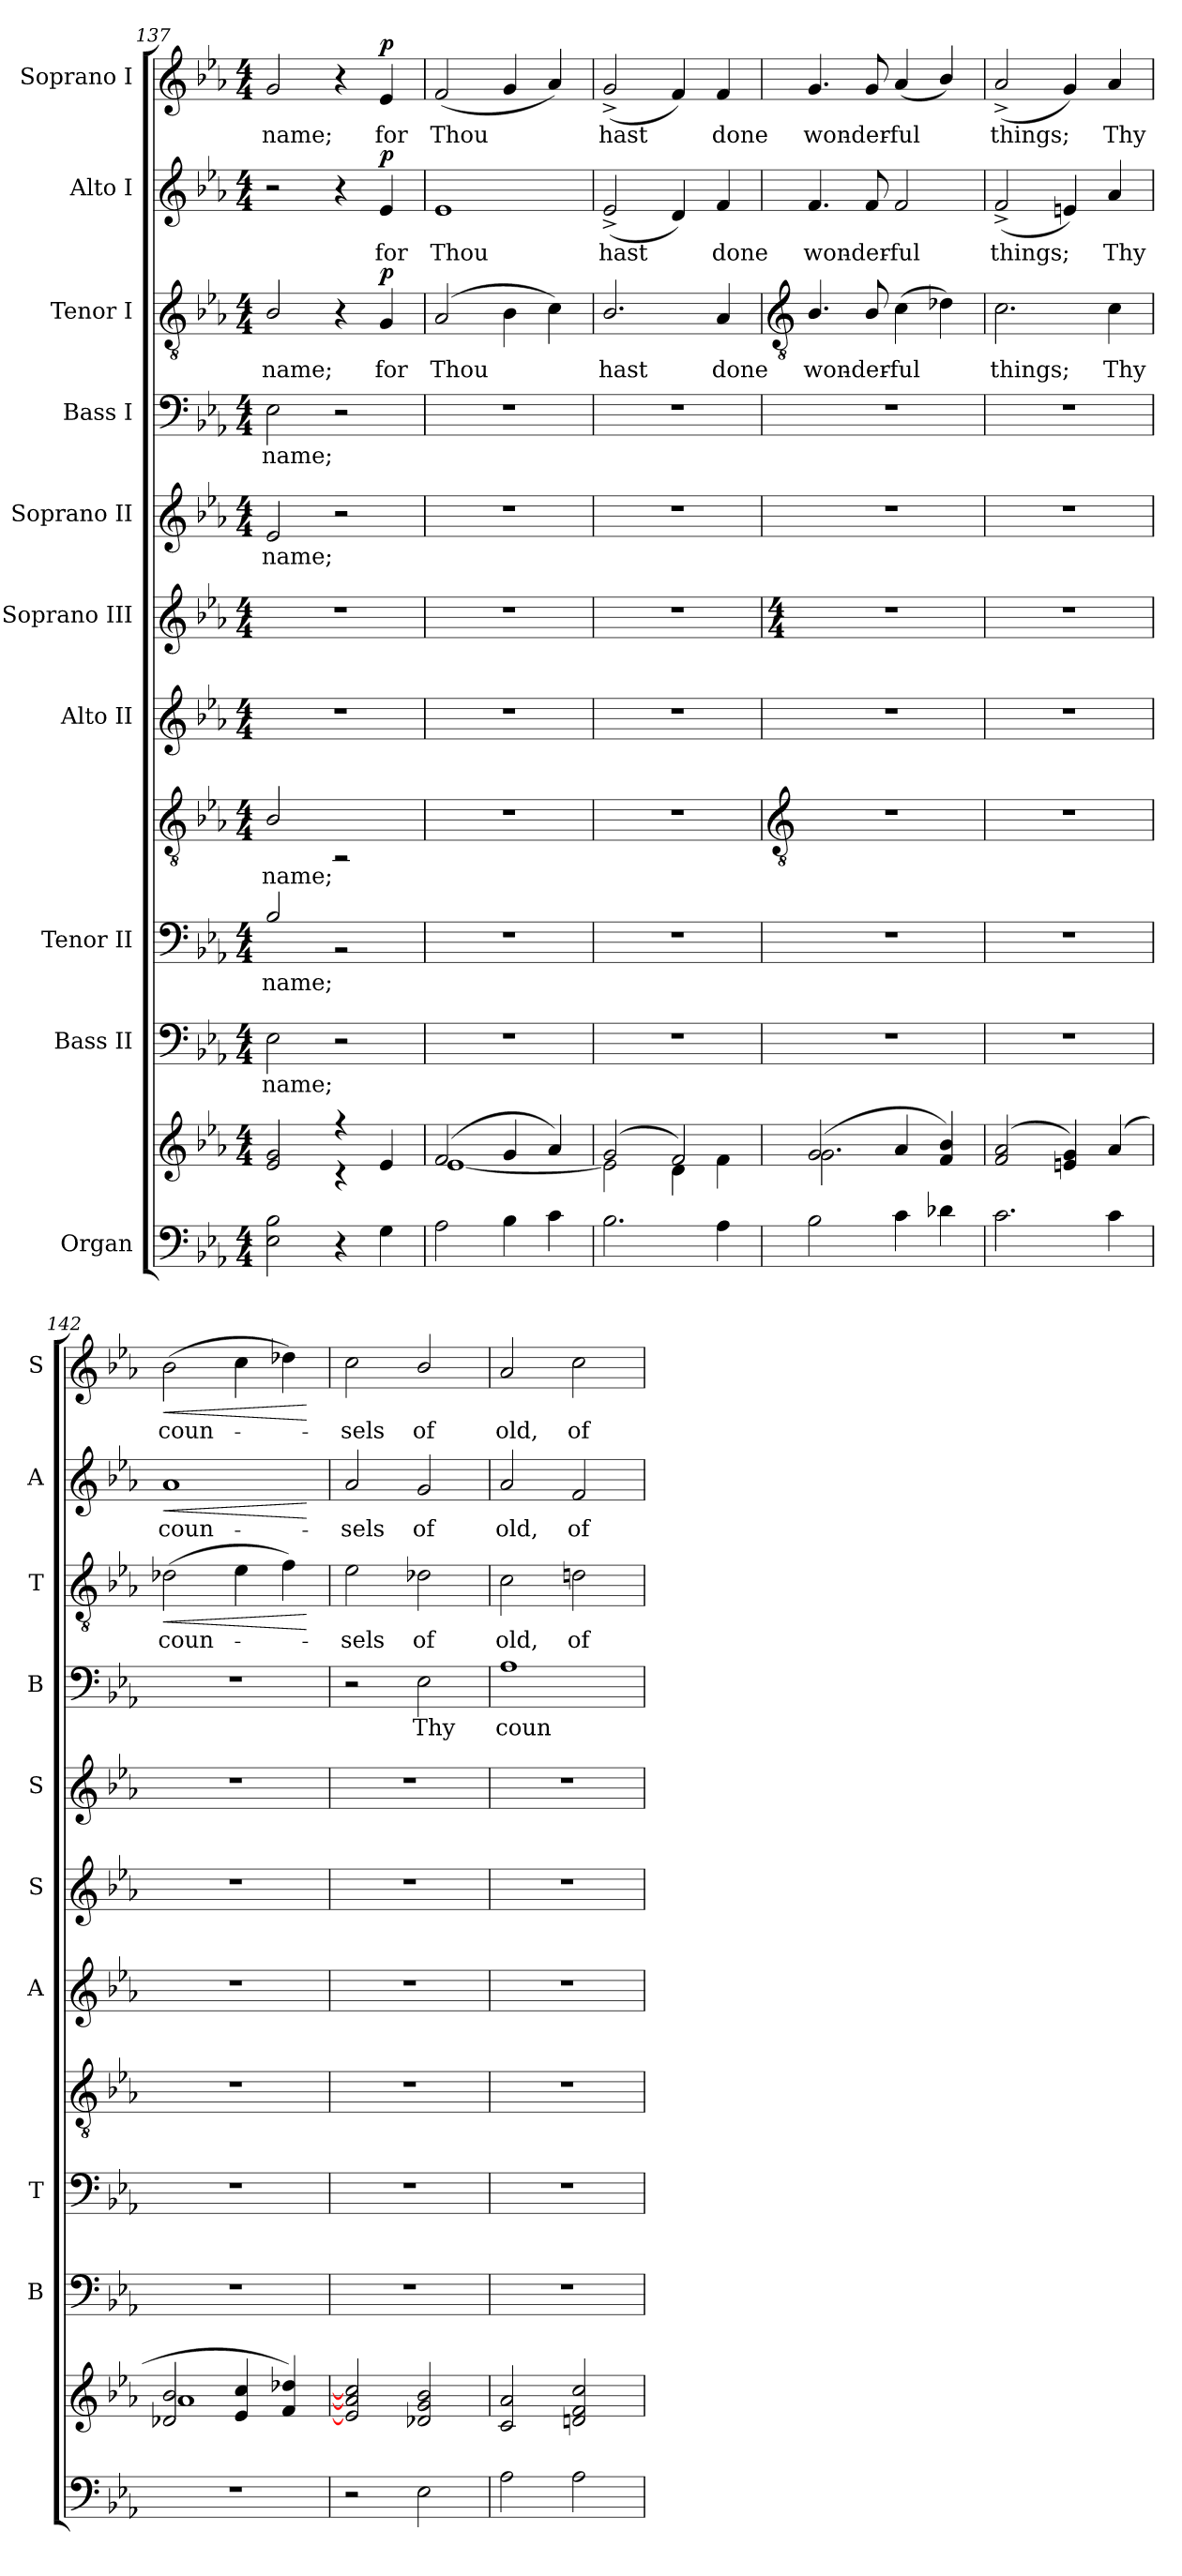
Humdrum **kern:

**kern	**kern	**kern	**text	**kern	**text	**kern	**text	**kern	**kern	**kern	**text	**kern	**text	**kern	**text	**dynam	**kern	**text	**dynam	**kern	**text	**dynam
*part10	*part10	*part9	*part9	*part8	*part8	*part8	*part8	*part7	*part6	*part5	*part5	*part4	*part4	*part3	*part3	*part3	*part2	*part2	*part2	*part1	*part1	*part1
*staff12	*staff11	*staff10	*staff10	*staff9	*staff9	*staff8	*staff8	*staff7	*staff6	*staff5	*staff5	*staff4	*staff4	*staff3	*staff3	*staff3	*staff2	*staff2	*staff2	*staff1	*staff1	*staff1
*I"Organ	*	*I"Bass II	*	*I"Tenor II	*	*	*	*I"Alto II	*I"Soprano III	*I"Soprano II	*	*I"Bass I	*	*I"Tenor I	*	*	*I"Alto I	*	*	*I"Soprano I	*	*
*	*	*I'B	*	*I'T	*	*	*	*I'A	*I'S	*I'S	*	*I'B	*	*I'T	*	*	*I'A	*	*	*I'S	*	*
*clefF4	*clefG2	*clefF4	*	*	*	*clefGv2	*	*clefG2	*clefG2	*clefG2	*	*clefF4	*	*clefGv2	*	*	*clefG2	*	*	*clefG2	*	*
*k[b-e-a-]	*k[b-e-a-]	*k[b-e-a-]	*	*k[b-e-a-]	*	*k[b-e-a-]	*	*k[b-e-a-]	*k[b-e-a-]	*k[b-e-a-]	*	*k[b-e-a-]	*	*k[b-e-a-]	*	*	*k[b-e-a-]	*	*	*k[b-e-a-]	*	*
*E-:	*E-:	*E-:	*	*E-:	*	*E-:	*	*E-:	*E-:	*E-:	*	*E-:	*	*E-:	*	*	*E-:	*	*	*E-:	*	*
*M4/4	*M4/4	*M4/4	*	*M4/4	*	*M4/4	*	*M4/4	*M4/4	*M4/4	*	*M4/4	*	*M4/4	*	*	*M4/4	*	*	*M4/4	*	*
=137	=137	=137	=137	=137	=137	=137	=137	=137	=137	=137	=137	=137	=137	=137	=137	=137	=137	=137	=137	=137	=137	=137
*	*^	*	*	*	*	*	*	*	*	*	*	*	*	*	*	*	*	*	*	*	*	*
!	!	!	!	!LO:LY:b	!	!LO:LY:b	!	!LO:LY:b	!	!	!	!LO:LY:b	!	!LO:LY:b	!	!LO:LY:b	!	!	!	!	!	!LO:LY:b	!
2E- 2B-	2e-/ 2g/	2ryy	2E-	name;	2B-/	name;	2B-/	name;	1r	1r	2e-	name;	2E-	name;	2B-/	name;	.	2r	.	.	2g	name;	.
4r	4r	4r	2r	.	2rBB	.	2rBB	.	.	.	2r	.	2r	.	4r	.	.	4r	.	.	4r	.	.
!	!	!	!	!	!	!	!	!	!	!	!	!	!	!	!	!LO:LY:b	!LO:DY:b	!	!LO:LY:b	!LO:DY:b	!	!LO:LY:b	!LO:DY:b
4G	4e-/	4ryy	.	.	.	.	.	.	.	.	.	.	.	.	4G	for	p	4e-	for	p	4e-	for	p
=138	=138	=138	=138	=138	=138	=138	=138	=138	=138	=138	=138	=138	=138	=138	=138	=138	=138	=138	=138	=138	=138	=138	=138
!	!	!	!	!	!	!	!	!	!	!	!	!	!	!	!	!LO:LY:b	!	!	!LO:LY:b	!	!	!LO:LY:b	!
2A-	(>2f/	[1e-\	1r	.	1r	.	1r	.	1r	1r	1r	.	1r	.	(>2A-	Thou	.	1e-	Thou	.	(<2f	Thou	.
4B-	4g/	.	.	.	.	.	.	.	.	.	.	.	.	.	4B-	.	.	.	.	.	4g	.	.
4c	4a-/)	.	.	.	.	.	.	.	.	.	.	.	.	.	4c)	.	.	.	.	.	4a-)	.	.
=139	=139	=139	=139	=139	=139	=139	=139	=139	=139	=139	=139	=139	=139	=139	=139	=139	=139	=139	=139	=139	=139	=139	=139
!	!	!	!	!	!	!	!	!	!	!	!	!	!	!	!	!LO:LY:b	!	!	!LO:LY:b	!	!	!LO:LY:b	!
2.B-\	(>2g/	2e-\]	1r	.	1r	.	1r	.	1r	1r	1r	.	1r	.	2.B-/	hast	.	(<2e-^	hast	.	(<2g^	hast	.
.	2f/)	4d\	.	.	.	.	.	.	.	.	.	.	.	.	.	.	.	4d)	.	.	4f)	.	.
!	!	!	!	!	!	!	!	!	!	!	!	!	!	!	!	!LO:LY:b	!	!	!LO:LY:b	!	!	!LO:LY:b	!
4A-\	.	4f\	.	.	.	.	.	.	.	.	.	.	.	.	4A-	done	.	4f	done	.	4f	done	.
!!LO:LB:g=z
=140	=140	=140	=140	=140	=140	=140	=140	=140	=140	=140	=140	=140	=140	=140	=140	=140	=140	=140	=140	=140	=140	=140	=140
*	*	*	*	*	*	*	*clefGv2	*	*	*	*	*	*	*	*clefGv2	*	*	*	*	*	*	*	*
*	*	*	*	*	*	*	*	*	*	*M4/4	*	*	*	*	*	*	*	*	*	*	*	*	*
!	!	!	!	!	!	!	!	!	!	!	!	!	!	!	!	!LO:LY:b	!	!	!LO:LY:b	!	!	!LO:LY:b	!
2B-\	(>2g/	2.g\	1r	.	1r	.	1r	.	1r	1r	1r	.	1r	.	4.B-/	won-	.	4.f	won-	.	4.g	won-	.
!	!	!	!	!	!	!	!	!	!	!	!	!	!	!	!	!LO:LY:b	!	!	!LO:LY:b	!	!	!LO:LY:b	!
.	.	.	.	.	.	.	.	.	.	.	.	.	.	.	8B-/	-der-	.	8f	-der-	.	8g	-der-	.
!	!	!	!	!	!	!	!	!	!	!	!	!	!	!	!	!LO:LY:b	!	!	!LO:LY:b	!	!	!LO:LY:b	!
4c\	4a-/	.	.	.	.	.	.	.	.	.	.	.	.	.	(>4c	-ful	.	2f	-ful	.	(<4a-	-ful	.
4d-X\	4f/ 4b-/)	4ryy	.	.	.	.	.	.	.	.	.	.	.	.	4d-X)	.	.	.	.	.	4b-/)	.	.
=141	=141	=141	=141	=141	=141	=141	=141	=141	=141	=141	=141	=141	=141	=141	=141	=141	=141	=141	=141	=141	=141	=141	=141
!	!	!	!	!	!	!	!	!	!	!	!	!	!	!	!	!LO:LY:b	!	!	!LO:LY:b	!	!	!LO:LY:b	!
2.c\	(>2f/ 2a-/	1ryy	1r	.	1r	.	1r	.	1r	1r	1r	.	1r	.	2.c	things;	.	(<2f^	things;	.	(<2a-^	things;	.
.	4en/ 4g/)	.	.	.	.	.	.	.	.	.	.	.	.	.	.	.	.	4en)	.	.	4g)	.	.
!	!	!	!	!	!	!	!	!	!	!	!	!	!	!	!	!LO:LY:b	!	!	!LO:LY:b	!	!	!LO:LY:b	!
4c\	(>4a-/	.	.	.	.	.	.	.	.	.	.	.	.	.	4c	Thy	.	4a-	Thy	.	4a-	Thy	.
=142	=142	=142	=142	=142	=142	=142	=142	=142	=142	=142	=142	=142	=142	=142	=142	=142	=142	=142	=142	=142	=142	=142	=142
!	!	!	!	!	!	!	!	!	!	!	!	!	!	!	!	!LO:LY:b	!LO:HP:b	!	!LO:LY:b	!LO:HP:b	!	!LO:LY:b	!LO:HP:b
1r	2d-X/ 2b-/	1a-\	1r	.	1r	.	1r	.	1r	1r	1r	.	1r	.	(>2d-X	coun-	<	1a-	coun-	<	(>2b-	coun-	<
.	4e-/ 4cc/	.	.	.	.	.	.	.	.	.	.	.	.	.	4e-	.	.	.	.	.	4cc	.	.
.	4f/ 4dd-X/)	.	.	.	.	.	.	.	.	.	.	.	.	.	4f)	.	.	.	.	.	4dd-X)	.	.
*	*v	*v	*	*	*	*	*	*	*	*	*	*	*	*	*	*	*	*	*	*	*	*	*
.	.	.	.	.	.	.	.	.	.	.	.	.	.	.	.	[	.	.	[	.	.	[
=143	=143	=143	=143	=143	=143	=143	=143	=143	=143	=143	=143	=143	=143	=143	=143	=143	=143	=143	=143	=143	=143	=143
*	*^	*	*	*	*	*	*	*	*	*	*	*	*	*	*	*	*	*	*	*	*	*
!	!	!	!	!	!	!	!	!	!	!	!	!	!	!	!	!LO:LY:b	!	!	!LO:LY:b	!	!	!LO:LY:b	!
2r	2e-/] 2a-/] 2cc/]	1ryy	1r	.	1r	.	1r	.	1r	1r	1r	.	2r	.	2e-	sels	.	2a-	-sels	.	2cc	sels	.
!	!	!	!	!	!	!	!	!	!	!	!	!	!	!LO:LY:b	!	!LO:LY:b	!	!	!LO:LY:b	!	!	!LO:LY:b	!
2E-	2d-X/ 2g/ 2b-/	.	.	.	.	.	.	.	.	.	.	.	2E-	Thy	2d-X	of	.	2g	of	.	2b-/	of	.
=144	=144	=144	=144	=144	=144	=144	=144	=144	=144	=144	=144	=144	=144	=144	=144	=144	=144	=144	=144	=144	=144	=144	=144
!	!	!	!	!	!	!	!	!	!	!	!	!	!	!LO:LY:b	!	!LO:LY:b	!	!	!LO:LY:b	!	!	!LO:LY:b	!
2A-\	2c/ 2a-/	1ryy	1r	.	1r	.	1r	.	1r	1r	1r	.	1A-	coun-	2c	old,	.	2a-	old,	.	2a-	old,	.
!	!	!	!	!	!	!	!	!	!	!	!	!	!	!	!	!LO:LY:b	!	!	!LO:LY:b	!	!	!LO:LY:b	!
2A-\	2dn/ 2f/ 2cc/	.	.	.	.	.	.	.	.	.	.	.	.	.	2dn	of	.	2f	of	.	2cc	of	.
*	*v	*v	*	*	*	*	*	*	*	*	*	*	*	*	*	*	*	*	*	*	*	*	*
=	=	=	=	=	=	=	=	=	=	=	=	=	=	=	=	=	=	=	=	=	=	=
*-	*-	*-	*-	*-	*-	*-	*-	*-	*-	*-	*-	*-	*-	*-	*-	*-	*-	*-	*-	*-	*-	*-
